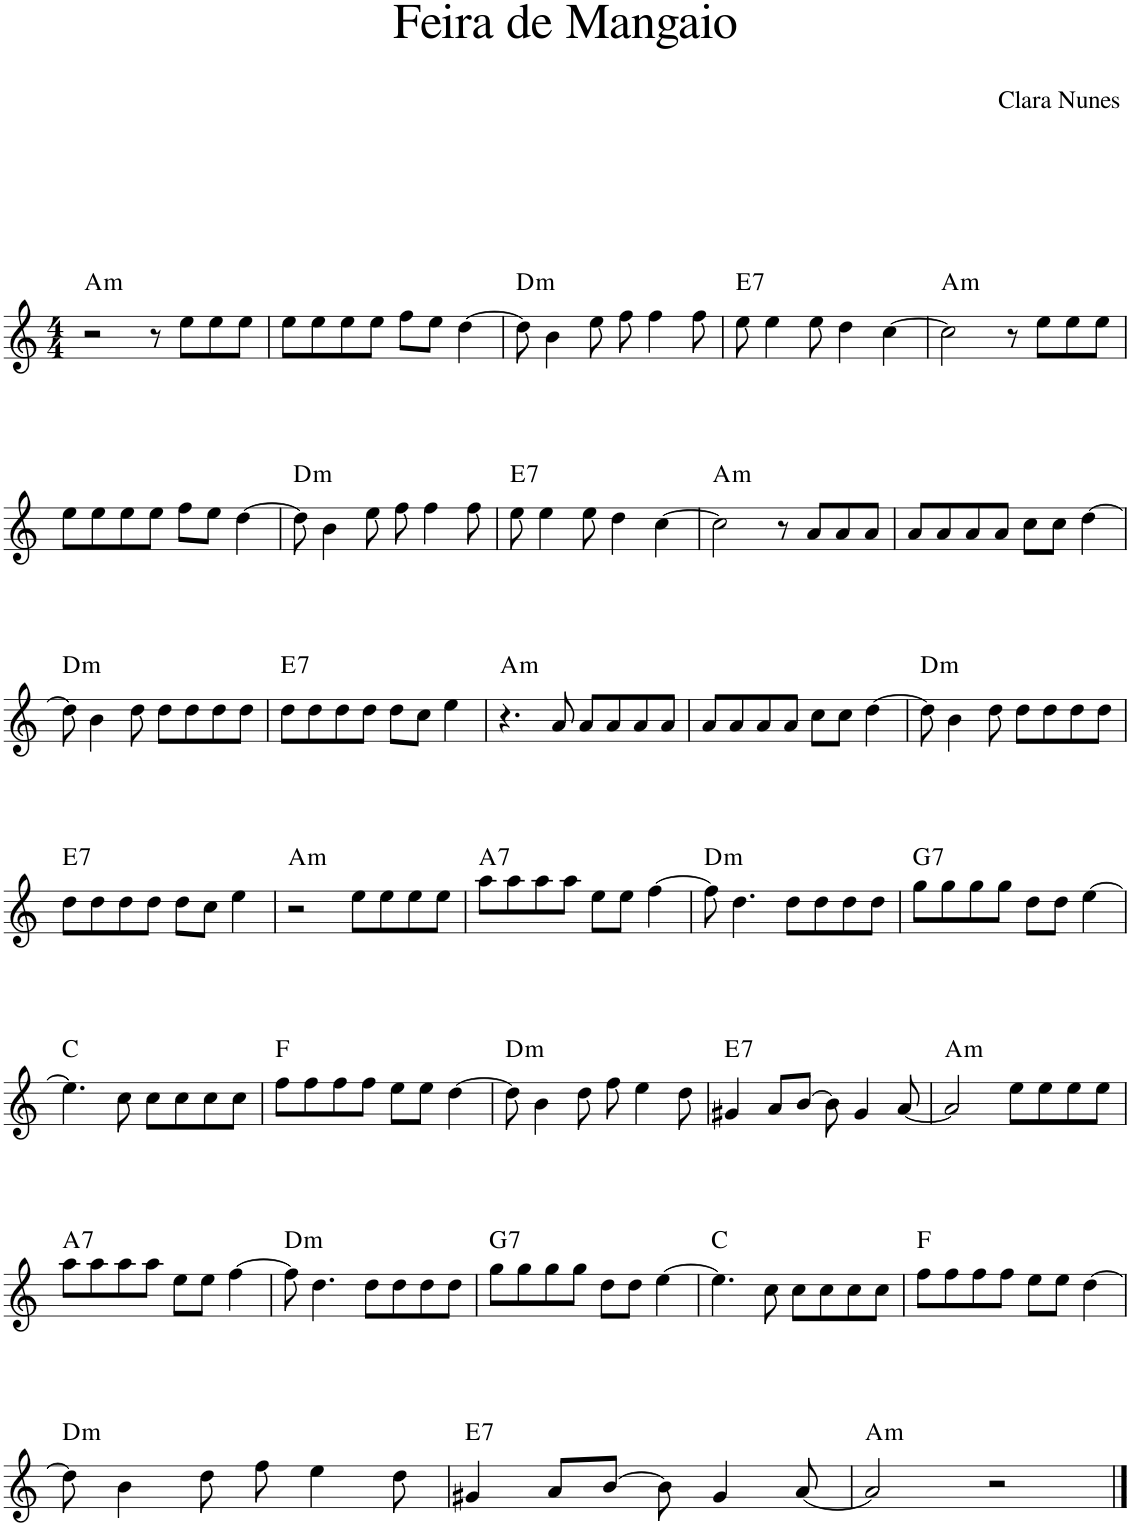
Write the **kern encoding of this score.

**kern	**harte
*part1	*part1
*staff1	*
*I"Piano	*
*I'Pno.	*
*clefG2	*
*k[]	*
*M4/4	*
=1	=1
!	!LO:H:kt=m
2r	A:min
8r	.
8ee\L	.
8ee\	.
8ee\J	.
=2	=2
8ee\L	.
8ee\	.
8ee\	.
8ee\J	.
8ff\L	.
8ee\J	.
[4dd\	.
=3	=3
!	!LO:H:kt=m
8dd\]	D:min
4b\	.
8ee\	.
8ff\	.
4ff\	.
8ff\	.
=4	=4
!	!LO:H:kt=7
8ee\	E:7
4ee\	.
8ee\	.
4dd\	.
[4cc\	.
=5	=5
!	!LO:H:kt=m
2cc\]	A:min
8r	.
8ee\L	.
8ee\	.
8ee\J	.
!!LO:LB:g=z
=6	=6
8ee\L	.
8ee\	.
8ee\	.
8ee\J	.
8ff\L	.
8ee\J	.
[4dd\	.
=7	=7
!	!LO:H:kt=m
8dd\]	D:min
4b\	.
8ee\	.
8ff\	.
4ff\	.
8ff\	.
=8	=8
!	!LO:H:kt=7
8ee\	E:7
4ee\	.
8ee\	.
4dd\	.
[4cc\	.
=9	=9
!	!LO:H:kt=m
2cc\]	A:min
8r	.
8a/L	.
8a/	.
8a/J	.
=10	=10
8a/L	.
8a/	.
8a/	.
8a/J	.
8cc\L	.
8cc\J	.
[4dd\	.
!!LO:LB:g=z
=11	=11
!	!LO:H:kt=m
8dd\]	D:min
4b\	.
8dd\	.
8dd\L	.
8dd\	.
8dd\	.
8dd\J	.
=12	=12
!	!LO:H:kt=7
8dd\L	E:7
8dd\	.
8dd\	.
8dd\J	.
8dd\L	.
8cc\J	.
4ee\	.
=13	=13
!	!LO:H:kt=m
4.r	A:min
8a/	.
8a/L	.
8a/	.
8a/	.
8a/J	.
=14	=14
8a/L	.
8a/	.
8a/	.
8a/J	.
8cc\L	.
8cc\J	.
[4dd\	.
=15	=15
!	!LO:H:kt=m
8dd\]	D:min
4b\	.
8dd\	.
8dd\L	.
8dd\	.
8dd\	.
8dd\J	.
!!LO:LB:g=z
=16	=16
!	!LO:H:kt=7
8dd\L	E:7
8dd\	.
8dd\	.
8dd\J	.
8dd\L	.
8cc\J	.
4ee\	.
=17	=17
!	!LO:H:kt=m
2r	A:min
8ee\L	.
8ee\	.
8ee\	.
8ee\J	.
=18	=18
!	!LO:H:kt=7
8aa\L	A:7
8aa\	.
8aa\	.
8aa\J	.
8ee\L	.
8ee\J	.
[4ff\	.
=19	=19
!	!LO:H:kt=m
8ff\]	D:min
4.dd\	.
8dd\L	.
8dd\	.
8dd\	.
8dd\J	.
=20	=20
!	!LO:H:kt=7
8gg\L	G:7
8gg\	.
8gg\	.
8gg\J	.
8dd\L	.
8dd\J	.
[4ee\	.
!!LO:LB:g=z
=21	=21
4.ee\]	C:maj
8cc\	.
8cc\L	.
8cc\	.
8cc\	.
8cc\J	.
=22	=22
8ff\L	F:maj
8ff\	.
8ff\	.
8ff\J	.
8ee\L	.
8ee\J	.
[4dd\	.
=23	=23
!	!LO:H:kt=m
8dd\]	D:min
4b\	.
8dd\	.
8ff\	.
4ee\	.
8dd\	.
=24	=24
!	!LO:H:kt=7
4g#X/	E:7
8a/L	.
[8b/J	.
8b\]	.
4g#/	.
[8a/	.
=25	=25
!	!LO:H:kt=m
2a/]	A:min
8ee\L	.
8ee\	.
8ee\	.
8ee\J	.
!!LO:LB:g=z
=26	=26
!	!LO:H:kt=7
8aa\L	A:7
8aa\	.
8aa\	.
8aa\J	.
8ee\L	.
8ee\J	.
[4ff\	.
=27	=27
!	!LO:H:kt=m
8ff\]	D:min
4.dd\	.
8dd\L	.
8dd\	.
8dd\	.
8dd\J	.
=28	=28
!	!LO:H:kt=7
8gg\L	G:7
8gg\	.
8gg\	.
8gg\J	.
8dd\L	.
8dd\J	.
[4ee\	.
=29	=29
4.ee\]	C:maj
8cc\	.
8cc\L	.
8cc\	.
8cc\	.
8cc\J	.
=30	=30
8ff\L	F:maj
8ff\	.
8ff\	.
8ff\J	.
8ee\L	.
8ee\J	.
[4dd\	.
!!LO:LB:g=z
=31	=31
!	!LO:H:kt=m
8dd\]	D:min
4b\	.
8dd\	.
8ff\	.
4ee\	.
8dd\	.
=32	=32
!	!LO:H:kt=7
4g#X/	E:7
8a/L	.
[8b/J	.
8b\]	.
4g#/	.
[8a/	.
=33	=33
!	!LO:H:kt=m
2a/]	A:min
2r	.
==	==
*-	*-
